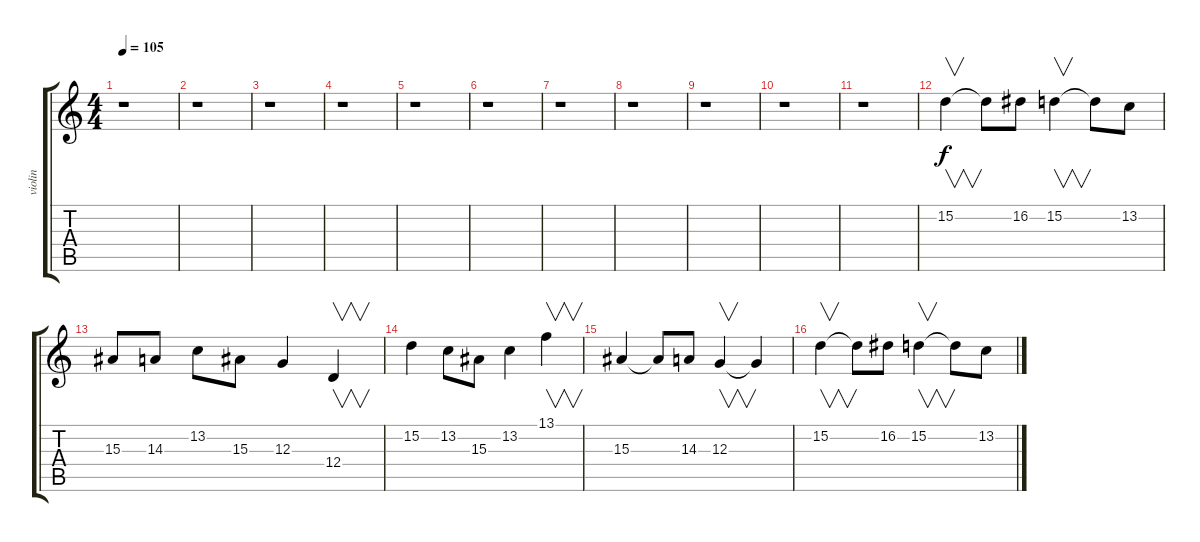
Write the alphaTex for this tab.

\track ("violin" "violin") {instrument violin}
\staff {score tabs}
\tuning (E4 B3 G3 D3 A2 E2) {hide}
\ts (4 4)
\tempo 105
\clef g2
\ks c
r.1{dy f instrument violin} |
r.1 |
r.1 |
r.1 |
r.1 |
r.1 |
r.1 |
r.1 |
r.1 |
r.1 |
r.1 |
15.2.4{v} 15.2{t}.8 16.2.8 15.2.4{v} 15.2{t}.8 13.2.8 |
15.3.8 14.3.8 13.2.8 15.3.8 12.3.4 12.4.4{v} |
15.2.4 13.2.8 15.3.8 13.2.4 13.1.4{v} |
15.3.4 15.3{t}.8 14.3.8 12.3.4{v} 12.3{t}.4 |
15.2.4{v} 15.2{t}.8 16.2.8 15.2.4{v} 15.2{t}.8 13.2.8
